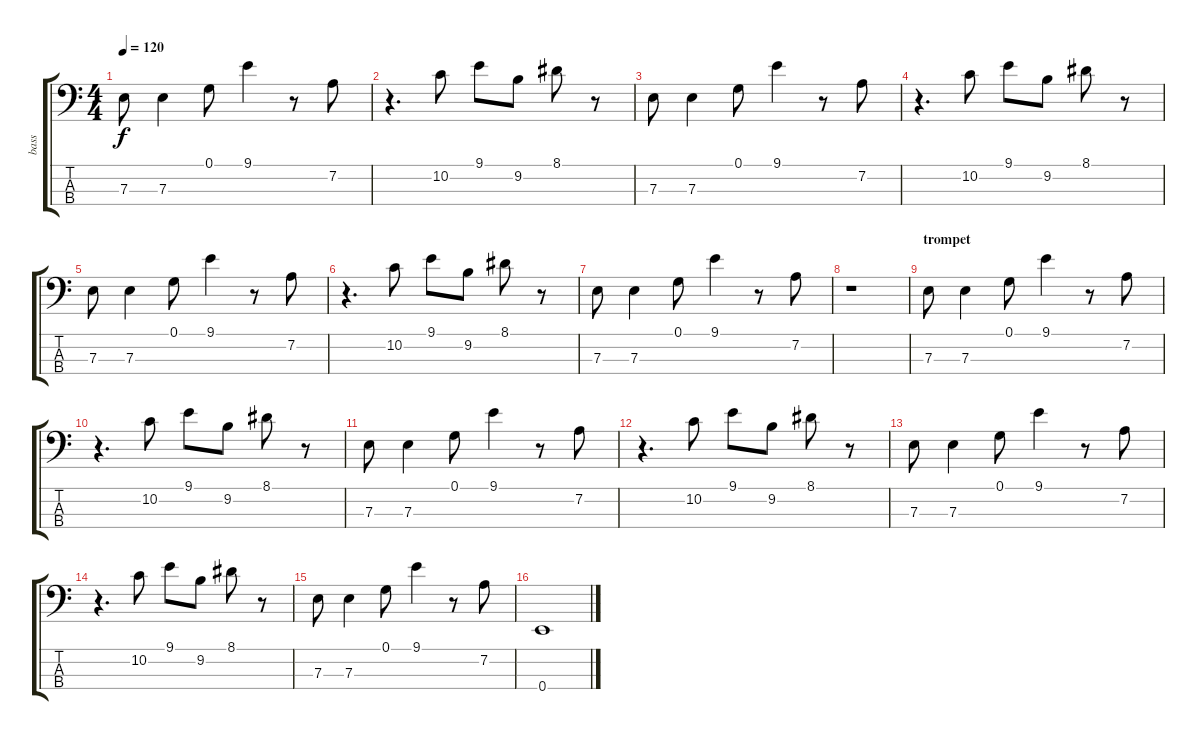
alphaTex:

\track ("bass" "bass") {instrument electricbassfinger}
\staff {score tabs}
\tuning (G2 D2 A1 E1) {hide}
\ts (4 4)
\tempo 120
\clef f4
\ks c
7.3.8{dy f} 7.3.4 0.1.8 9.1.4 r.8 7.2.8 |
r.4{d} 10.2.8 9.1.8 9.2.8 8.1.8 r.8 |
7.3.8 7.3.4 0.1.8 9.1.4 r.8 7.2.8 |
r.4{d} 10.2.8 9.1.8 9.2.8 8.1.8 r.8 |
7.3.8 7.3.4 0.1.8 9.1.4 r.8 7.2.8 |
r.4{d} 10.2.8 9.1.8 9.2.8 8.1.8 r.8 |
7.3.8 7.3.4 0.1.8 9.1.4 r.8 7.2.8 |
r.1 |
\section ("" "trompet")
7.3.8 7.3.4 0.1.8 9.1.4 r.8 7.2.8 |
r.4{d} 10.2.8 9.1.8 9.2.8 8.1.8 r.8 |
7.3.8 7.3.4 0.1.8 9.1.4 r.8 7.2.8 |
r.4{d} 10.2.8 9.1.8 9.2.8 8.1.8 r.8 |
7.3.8 7.3.4 0.1.8 9.1.4 r.8 7.2.8 |
r.4{d} 10.2.8 9.1.8 9.2.8 8.1.8 r.8 |
7.3.8 7.3.4 0.1.8 9.1.4 r.8 7.2.8 |
0.4.1
